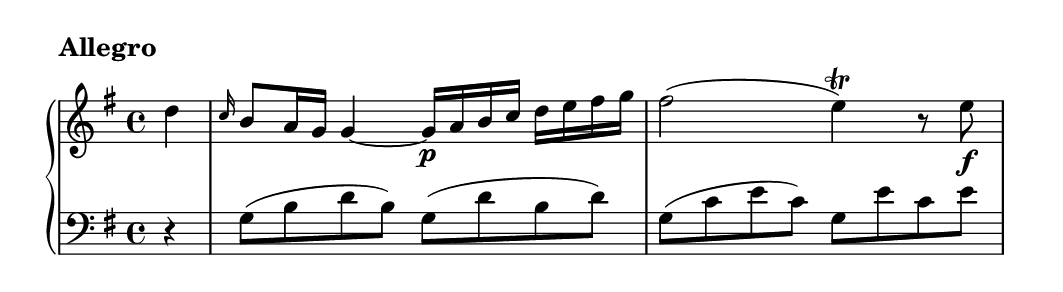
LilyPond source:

\version "2.24.0"
\header {
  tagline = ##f
}
\paper {
  paper-height = 6\cm
  paper-width = 18\cm
}
\layout {
  indent = #0
  ragged-right = ##f
}

\include "../../../../stylesheets/typography.ly"
\score {
  \header {
    piece = "Allegro"
  }
  \new PianoStaff <<
    \new Staff \relative c' {
      \clef "treble" \time 4/4 \key g \major
      \partial 4 d'4 |
      \grace { c16 } b8 a16 g g4 ~ g16 \p a b c d e fis g
      fis2 ( e4 \trill ) r8 e \f
    }
    \new Staff \relative c {
      \clef "bass" \time 4/4 \key g \major
      \partial 4 r4 |
      g'8 ( b d b ) g ( d' b d )
      g,8 ( c e c ) g e' c e
    }
  >>
}
